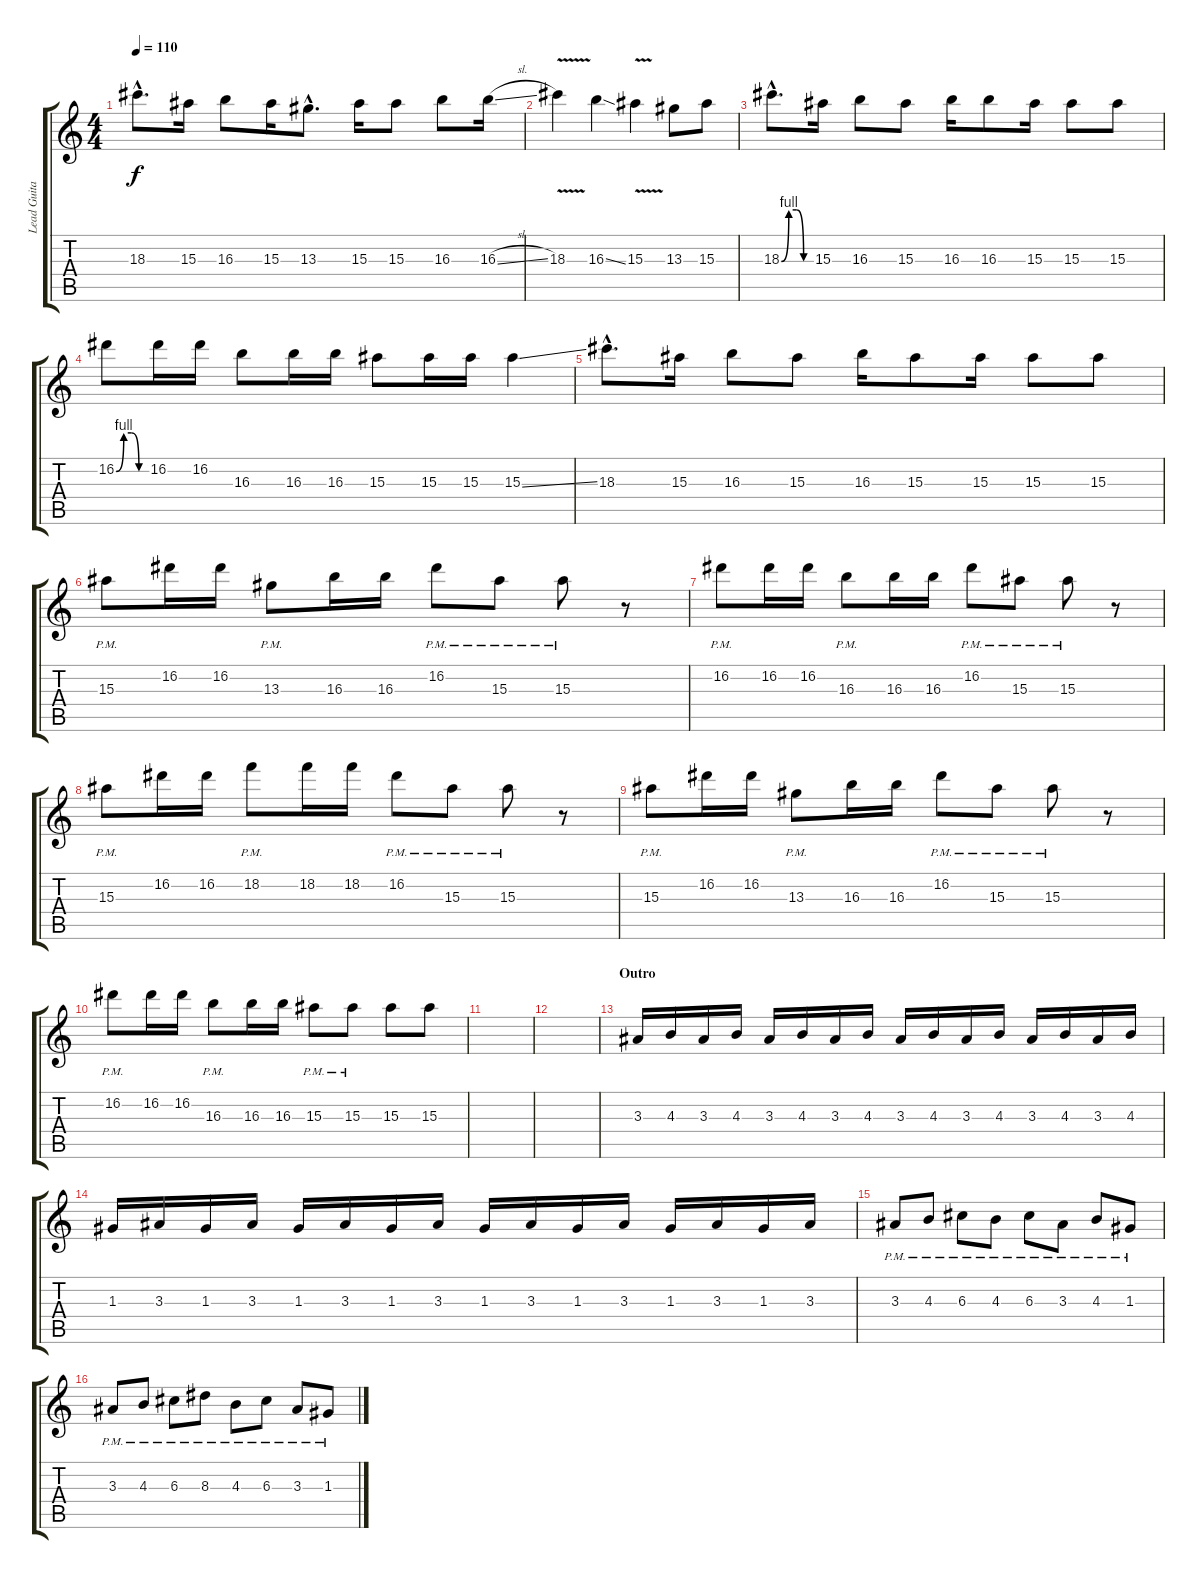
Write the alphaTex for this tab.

\track ("Lead Guitar" "Lead Guita") {instrument overdrivenguitar}
\staff {score tabs}
\tuning (E4 B3 G3 D3 A2 E2) {hide}
\ts (4 4)
\tempo 110
\clef g2
\ks c
18.3{hac}.8{d dy f} 15.3.16 16.3.8 15.3.16 13.3{hac}.8{d} 15.3.16 15.3.8 16.3.8 16.3{sl}.16 |
18.3{v}.4 16.3{ss}.4 15.3{v}.4 13.3.8 15.3.8 |
18.3{be (custom 0 0 15 4 30 4 45 0 60 0) hac}.8{d} 15.3.16 16.3.8 15.3.8 16.3.16 16.3.8 15.3.16 15.3.8 15.3.8 |
16.2{be (custom 0 0 15 4 30 4 45 0 60 0)}.8 16.2.16 16.2.16 16.3.8 16.3.16 16.3.16 15.3.8 15.3.16 15.3.16 15.3{ss}.4 |
18.3{hac}.8{d} 15.3.16 16.3.8 15.3.8 16.3.16 15.3.8 15.3.16 15.3.8 15.3.8 |
15.3{pm}.8 16.2.16 16.2.16 13.3{pm}.8 16.3.16 16.3.16 16.2{pm}.8 15.3{pm}.8 15.3{pm}.8 r.8 |
16.2{pm}.8{volume 13} 16.2.16 16.2.16 16.3{pm}.8 16.3.16 16.3.16 16.2{pm}.8 15.3{pm}.8 15.3{pm}.8 r.8 |
15.3{pm}.8 16.2.16 16.2.16 18.2{pm}.8 18.2.16 18.2.16 16.2{pm}.8 15.3{pm}.8 15.3{pm}.8 r.8 |
15.3{pm}.8 16.2.16 16.2.16 13.3{pm}.8 16.3.16 16.3.16 16.2{pm}.8 15.3{pm}.8 15.3{pm}.8 r.8 |
16.2{pm}.8 16.2.16 16.2.16 16.3{pm}.8 16.3.16 16.3.16 15.3{pm}.8 15.3{pm}.8 15.3.8 15.3.8 |
|
|
\section ("" "Outro")
3.3.16{volume 13 instrument overdrivenguitar} 4.3.16 3.3.16 4.3.16 3.3.16 4.3.16 3.3.16 4.3.16 3.3.16 4.3.16 3.3.16 4.3.16 3.3.16 4.3.16 3.3.16 4.3.16 |
1.3.16 3.3.16 1.3.16 3.3.16 1.3.16 3.3.16 1.3.16 3.3.16 1.3.16 3.3.16 1.3.16 3.3.16 1.3.16 3.3.16 1.3.16 3.3.16 |
3.3{pm}.8 4.3{pm}.8 6.3{pm}.8 4.3{pm}.8 6.3{pm}.8 3.3{pm}.8 4.3{pm}.8 1.3{pm}.8 |
3.3{pm}.8 4.3{pm}.8 6.3{pm}.8 8.3{pm}.8 4.3{pm}.8 6.3{pm}.8 3.3{pm}.8 1.3{pm}.8
